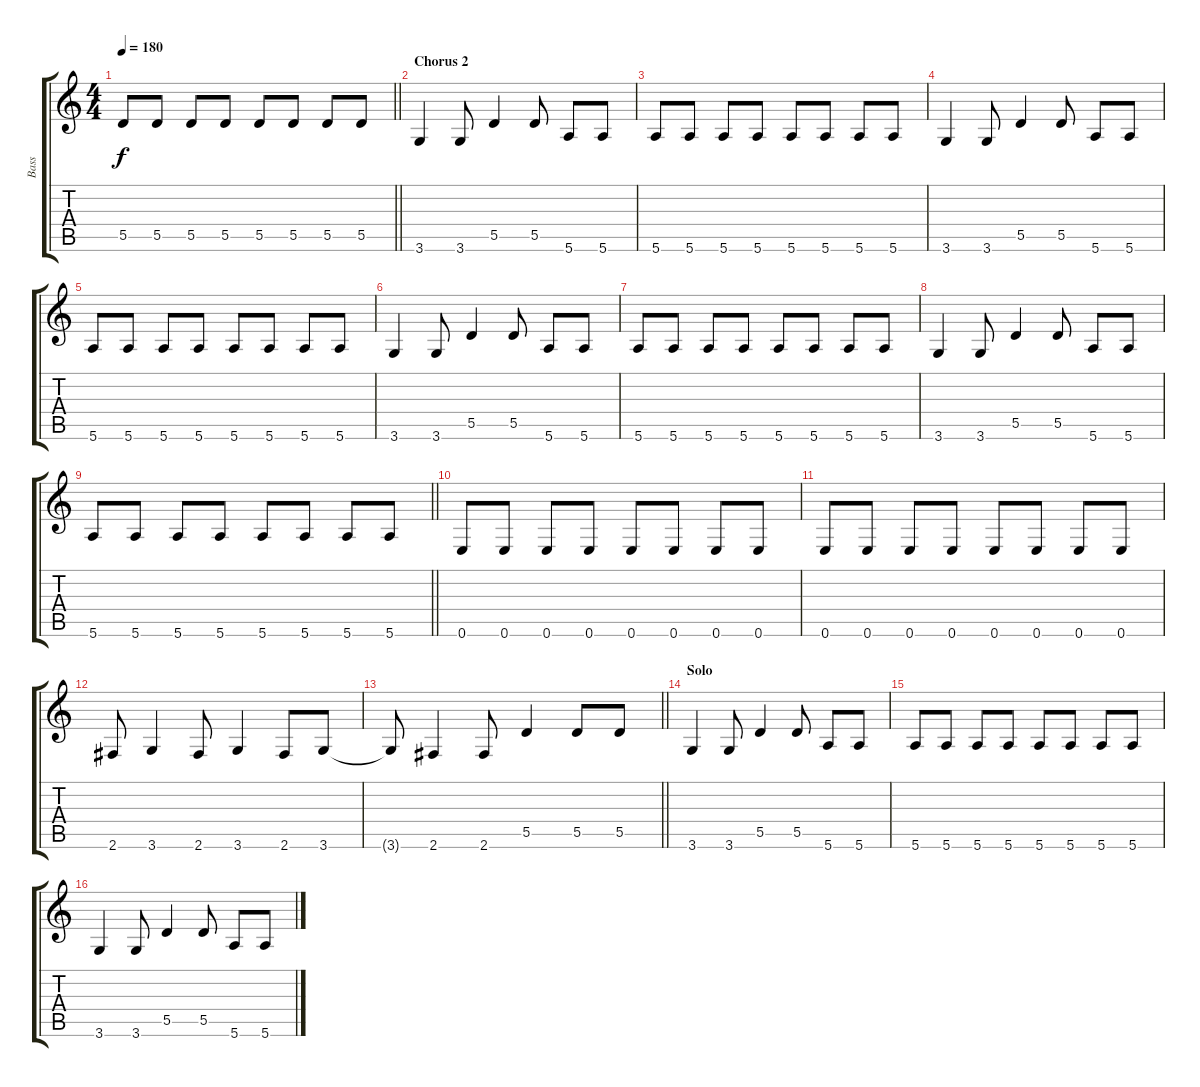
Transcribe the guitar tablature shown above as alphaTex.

\track ("Bass" "Bass") {instrument electricbassfinger}
\staff {score tabs}
\tuning (E4 B3 G3 D3 A2 E2) {hide}
\ts (4 4)
\tempo 180
\clef g2
\barLineRight lightlight
\ks c
5.5.8{dy f} 5.5.8 5.5.8 5.5.8 5.5.8 5.5.8 5.5.8 5.5.8 |
\section ("" "Chorus 2")
3.6.4 3.6.8 5.5.4 5.5.8 5.6.8 5.6.8 |
5.6.8 5.6.8 5.6.8 5.6.8 5.6.8 5.6.8 5.6.8 5.6.8 |
3.6.4 3.6.8 5.5.4 5.5.8 5.6.8 5.6.8 |
5.6.8 5.6.8 5.6.8 5.6.8 5.6.8 5.6.8 5.6.8 5.6.8 |
3.6.4 3.6.8 5.5.4 5.5.8 5.6.8 5.6.8 |
5.6.8 5.6.8 5.6.8 5.6.8 5.6.8 5.6.8 5.6.8 5.6.8 |
3.6.4 3.6.8 5.5.4 5.5.8 5.6.8 5.6.8 |
\barLineRight lightlight
5.6.8 5.6.8 5.6.8 5.6.8 5.6.8 5.6.8 5.6.8 5.6.8 |
0.6.8 0.6.8 0.6.8 0.6.8 0.6.8 0.6.8 0.6.8 0.6.8 |
0.6.8 0.6.8 0.6.8 0.6.8 0.6.8 0.6.8 0.6.8 0.6.8 |
2.6.8 3.6.4 2.6.8 3.6.4 2.6.8 3.6.8 |
\barLineRight lightlight
3.6{t}.8 2.6.4 2.6.8 5.5.4 5.5.8 5.5.8 |
\section ("" "Solo")
3.6.4 3.6.8 5.5.4 5.5.8 5.6.8 5.6.8 |
5.6.8 5.6.8 5.6.8 5.6.8 5.6.8 5.6.8 5.6.8 5.6.8 |
3.6.4 3.6.8 5.5.4 5.5.8 5.6.8 5.6.8
